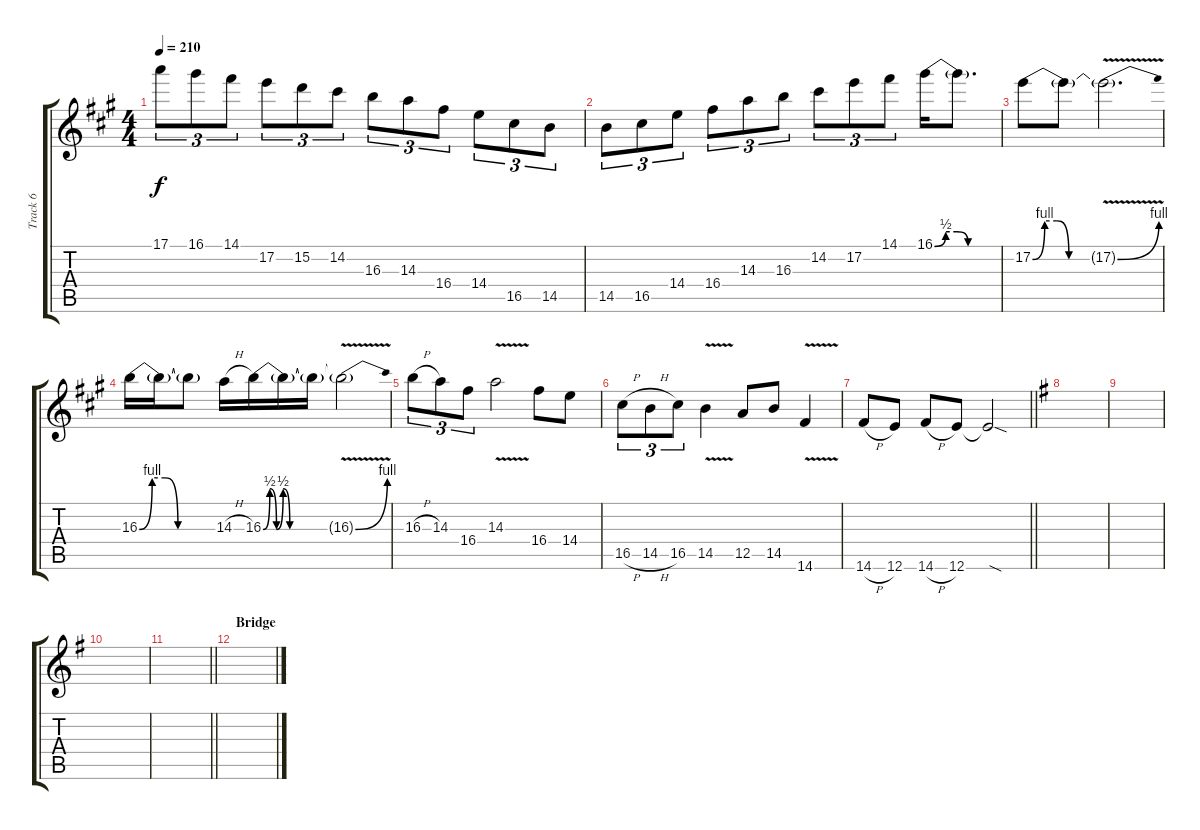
\track ("Track 6" "Track 6") {instrument overdrivenguitar}
\staff {score tabs}
\tuning (E4 B3 G3 D3 A2 E2) {hide}
\ts (4 4)
\tempo 210
\clef g2
\ks a
17.1.8{tu (3 2) dy f} 16.1.8{tu (3 2)} 14.1.8{tu (3 2)} 17.2.8{tu (3 2)} 15.2.8{tu (3 2)} 14.2.8{tu (3 2)} 16.3.8{tu (3 2)} 14.3.8{tu (3 2)} 16.4.8{tu (3 2)} 14.4.8{tu (3 2)} 16.5.8{tu (3 2)} 14.5.8{tu (3 2)} |
14.5.8{tu (3 2)} 16.5.8{tu (3 2)} 14.4.8{tu (3 2)} 16.4.8{tu (3 2)} 14.3.8{tu (3 2)} 16.3.8{tu (3 2)} 14.2.8{tu (3 2)} 17.2.8{tu (3 2)} 14.1.8{tu (3 2)} 16.1{be (custom 0 0 10 2 20 2 30 0 60 0)}.16 16.1{t}.8{d} |
17.2{be (custom 0 0 10 4 20 4 30 0 60 0)}.8 17.2{t}.8 17.2{be (bend 0 0 60 4) v t}.2{d} |
16.3{be (custom 0 0 10 4 20 4 30 0 60 0)}.16 16.3{t}.16 16.3{t}.8 14.3{h}.16 16.3{be (custom 0 0 5 2 10 0 15 2 20 0 60 0)}.16 16.3{t}.16 16.3{t}.16 16.3{be (bend 0 0 60 4) v t}.2 |
16.3{h}.8{tu (3 2)} 14.3.8{tu (3 2)} 16.4.8{tu (3 2)} 14.3{v}.2 16.4.8 14.4.8 |
16.5{h}.8{tu (3 2)} 14.5{h}.8{tu (3 2)} 16.5.8{tu (3 2)} 14.5{v}.4 12.5.8 14.5.8 14.6{v}.4 |
\barLineRight lightlight
14.6{h}.8 12.6.8 14.6{h}.8 12.6.8 12.6{sod t}.2 |
\ks g
|
|
|
\barLineRight lightlight
|
\section ("" "Bridge")
